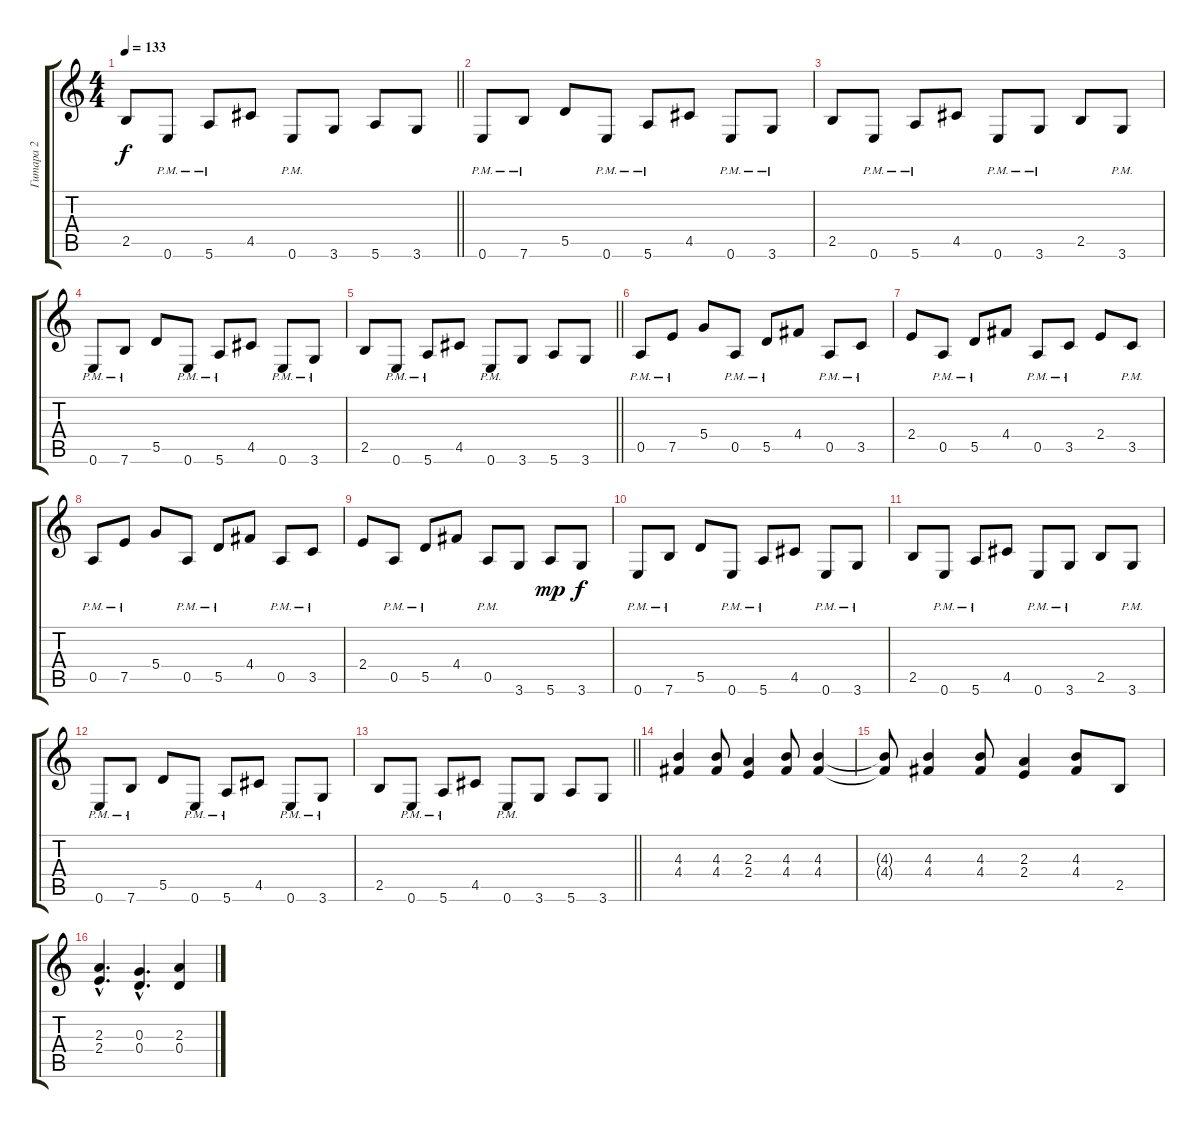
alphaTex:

\track ("Гитара 2" "Гитара 2") {instrument overdrivenguitar}
\staff {score tabs}
\tuning (E4 B3 G3 D3 A2 E2) {hide}
\ts (4 4)
\tempo 133
\clef g2
\barLineRight lightlight
\ks c
2.5.8{dy f} 0.6{pm}.8 5.6{pm}.8 4.5.8 0.6{pm}.8 3.6.8 5.6.8 3.6.8 |
0.6{pm}.8 7.6{pm}.8 5.5.8 0.6{pm}.8 5.6{pm}.8 4.5.8 0.6{pm}.8 3.6{pm}.8 |
2.5.8 0.6{pm}.8 5.6{pm}.8 4.5.8 0.6{pm}.8 3.6{pm}.8 2.5.8 3.6{pm}.8 |
0.6{pm}.8 7.6{pm}.8 5.5.8 0.6{pm}.8 5.6{pm}.8 4.5.8 0.6{pm}.8 3.6{pm}.8 |
\barLineRight lightlight
2.5.8 0.6{pm}.8 5.6{pm}.8 4.5.8 0.6{pm}.8 3.6.8 5.6.8 3.6.8 |
0.5{pm}.8 7.5{pm}.8 5.4.8 0.5{pm}.8 5.5{pm}.8 4.4.8 0.5{pm}.8 3.5{pm}.8 |
2.4.8 0.5{pm}.8 5.5{pm}.8 4.4.8 0.5{pm}.8 3.5{pm}.8 2.4.8 3.5{pm}.8 |
0.5{pm}.8 7.5{pm}.8 5.4.8 0.5{pm}.8 5.5{pm}.8 4.4.8 0.5{pm}.8 3.5{pm}.8 |
2.4.8 0.5{pm}.8 5.5{pm}.8 4.4.8 0.5{pm}.8 3.6.8 5.6.8{dy mp} 3.6.8{dy f} |
0.6{pm}.8 7.6{pm}.8 5.5.8 0.6{pm}.8 5.6{pm}.8 4.5.8 0.6{pm}.8 3.6{pm}.8 |
2.5.8 0.6{pm}.8 5.6{pm}.8 4.5.8 0.6{pm}.8 3.6{pm}.8 2.5.8 3.6{pm}.8 |
0.6{pm}.8 7.6{pm}.8 5.5.8 0.6{pm}.8 5.6{pm}.8 4.5.8 0.6{pm}.8 3.6{pm}.8 |
\barLineRight lightlight
2.5.8 0.6{pm}.8 5.6{pm}.8 4.5.8 0.6{pm}.8 3.6.8 5.6.8 3.6.8 |
\section ("" "")
(4.3 4.4).4 (4.3 4.4).8 (2.3 2.4).4 (4.3 4.4).8 (4.3 4.4).4 |
(4.3{t} 4.4{t}).8 (4.3 4.4).4 (4.3 4.4).8 (2.3 2.4).4 (4.3 4.4).8 2.5.8 |
(2.3{hac} 2.4{hac}).4{d} (0.3{hac} 0.4{hac}).4{d} (2.3 0.4).4
